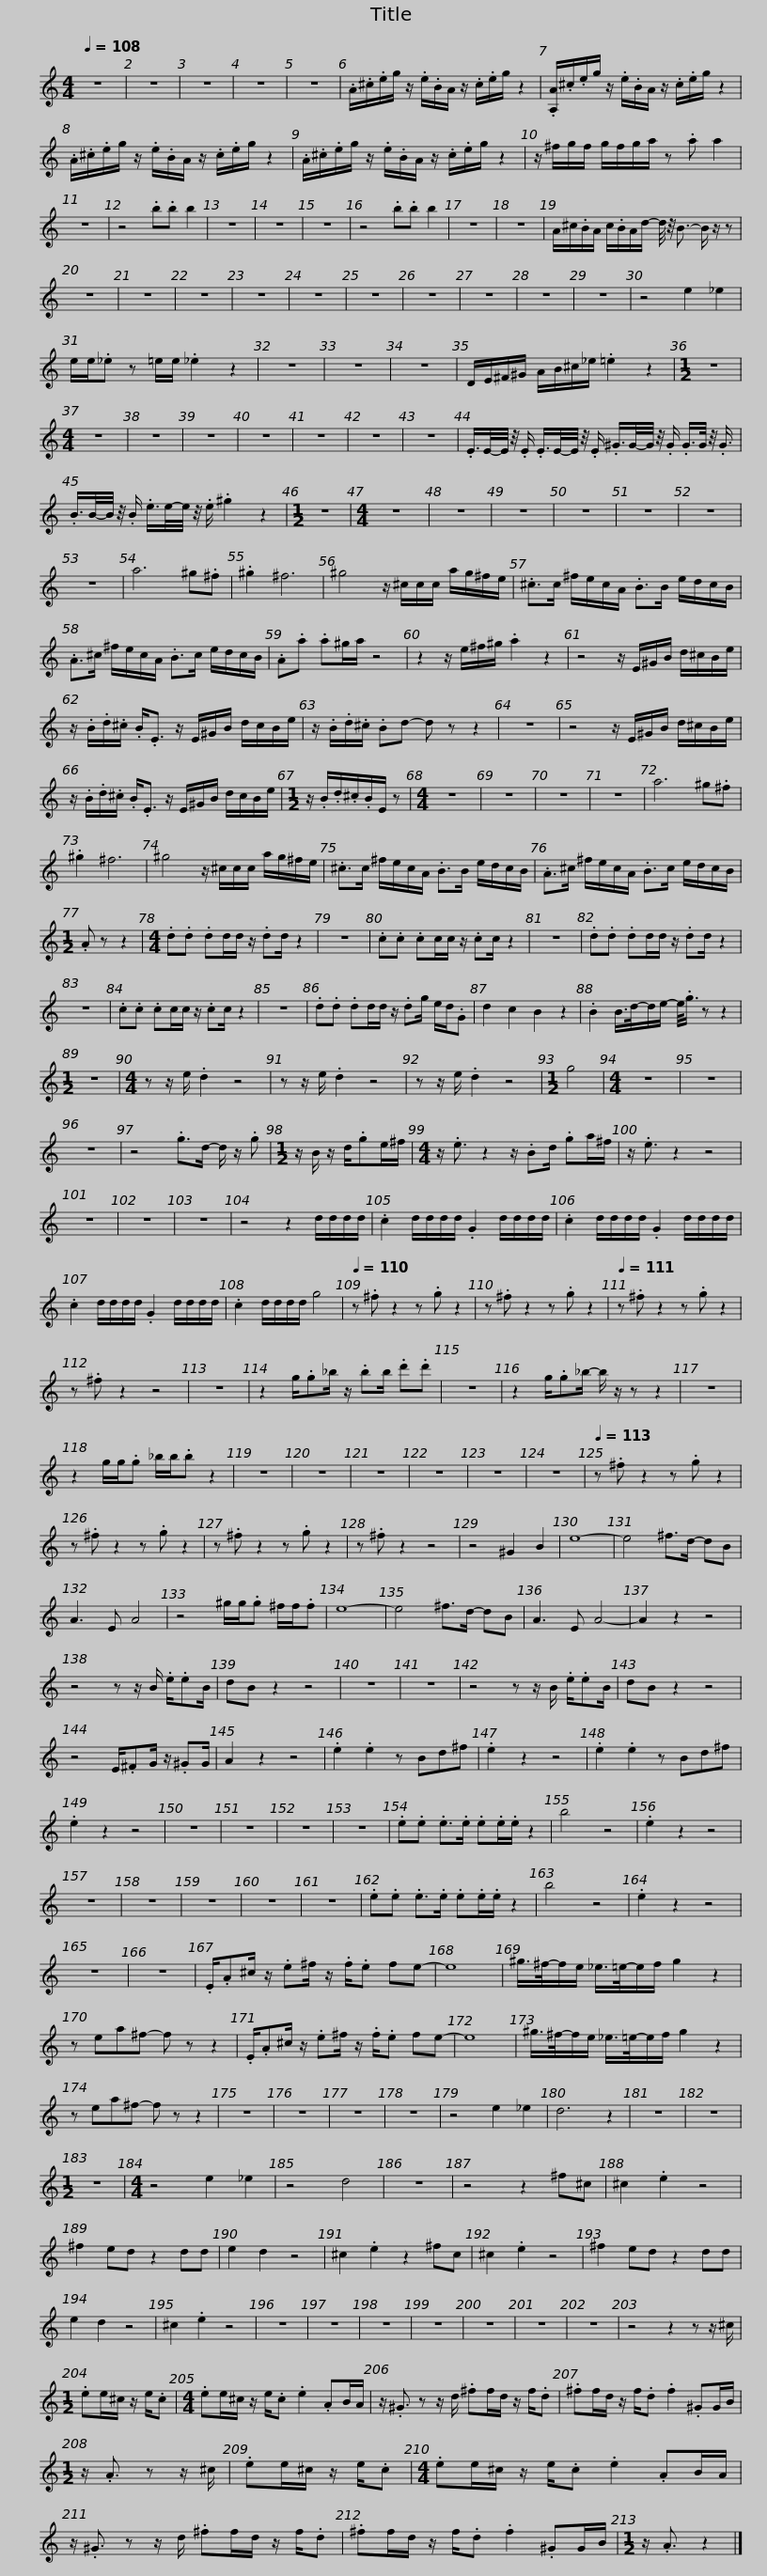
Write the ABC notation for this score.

X:1
L:1/8
Q:1/4=108
M:4/4
I:linebreak $
K:none
V:1 treble transpose=-2
V:1
[K:C] z8 | z8 | z8 | z8 | z8 | %5
 .A/.^c/.e/g/ z/ .e/.B/A/ z/ .c/.e/g/ z2 | .[A,A]/.^c/.e/g/ z/ .e/.B/A/ z/ .c/.e/g/ z2 |$ .A/.^c/.e/g/ z/ .e/.B/A/ z/ .c/.e/g/ z2 | .A/.^c/.e/g/ z/ .e/.B/A/ z/ .c/.e/g/ z2 | z/ ^f/g/f/ g/f/g/a/ z .a a2 | %10
 z8 | z4 .b.b b2 |$ z8 | z8 | z8 | %15
 z4 .b.b b2 | z8 | z8 | A/^c/.B/A/ c/.B/A/d/- d/4 z/4 B3/2- B/ z/ z | z8 | %20
 z8 | z8 | z8 | z8 | z8 |$ %25
 z8 | z8 | z8 | z8 | z4 e2 _e2 | %30
 e/e/._e z =e/e/ ._e2 z2 | z8 | z8 | z8 | D/E/^F/^G/ A/B/^c/_e/ .=e2 z2 |$ %35
[M:1/2] z4 |[M:4/4] z8 | z8 | z8 | z8 | %40
 z8 | z8 | z8 | .E/>E/-E/4 z/4 .E/ .E/>E/-E/4 z/4 .E/ .^G/>G/-G/4 z/4 .G/ .G/>G/ z/4 .G3/4 |$ .B/>B/-B/4 z/4 .B/ .e/>e/-e/4 z/4 .e/ .^g2 z2 | %45
[M:1/2] z4 |[M:4/4] z8 | z8 | z8 | z8 | %50
 z8 | z8 | z8 | a6 ^g.^f | .^g2 ^f6 |$ %55
 ^g4 z/ ^c/c/c/ a/g/^f/e/ | .^c>c ^f/e/c/A/ .B>B e/d/c/B/ | .A>^c ^f/e/c/A/ .B>c e/d/c/B/ | .A.a .a^g/a/ z4 |$ z2 z/ e/^f/^g/ .a2 z2 | %60
 z4 z/ E/^G/B/ d/^c/B/e/ | z/ .B/.d/.^c/ .B<.E z/ E/^G/B/ d/c/B/e/ | z/ .B/.d/.^c/ .Bd- d z z2 | z8 |$ z4 z/ E/^G/B/ d/^c/B/e/ | %65
 z/ .B/.d/.^c/ .B<.E z/ E/^G/B/ d/c/B/e/ |[M:1/2] z/ .B/.d/.^c/.B/E/ z |[M:4/4] z8 | z8 | z8 | %70
 z8 |$ a6 ^g.^f | .^g2 ^f6 | ^g4 z/ ^c/c/c/ a/g/^f/e/ | .^c>c ^f/e/c/A/ .B>B e/d/c/B/ |$ %75
 .A>^c ^f/e/c/A/ .B>c e/d/c/B/ |[M:1/2] .A z z2 |[M:4/4] .d.d .dd/d/ z/ .dd/ z2 | z8 | .c.c .cc/c/ z/ .cc/ z2 | %80
 z8 |$ .d.d .dd/d/ z/ .dd/ z2 | z8 | .c.c .cc/c/ z/ .cc/ z2 | z8 | %85
 .d.d .dd/d/ z/ .dg/ e/d/.G | d2 c2 B2 z2 |$ .B2 B/>d/-d/e/- e/<.g/ z z2 |[M:1/2] z4 |[M:4/4] z z/ e/ .d2 z4 | %90
 z z/ e/ .d2 z4 | z z/ e/ .d2 z4 |[M:1/2] g4 |[M:4/4] z8 | z8 | %95
 z8 | z4 .g>d- d/ z/ .g |$[M:1/2] z/ B/ z/ d/.ge/^f/ |[M:4/4] z/ .e3/2 z2 z/ .Bd/ .ga/^f/ | z/ .e3/2 z2 z4 | %100
 z8 | z8 | z8 | z4 z2 d/d/d/d/ |$ .c2 d/d/d/d/ .G2 d/d/d/d/ | %105
 .c2 d/d/d/d/ .G2 d/d/d/d/ | .c2 d/d/d/d/ .G2 d/d/d/d/ | .c2 d/d/d/d/ g4 |[Q:1/4=110] z .^f z2 z .g z2 |$ z .^f z2 z .g z2 | %110
[Q:1/4=111] z .^f z2 z .g z2 | z .^f z2 z4 | z8 | z2 g/.g_b/ z/ .bb/ .d'.d' | z8 | %115
 z2 g/.g_b/- b/ z/ z z2 | z8 |$ z2 g/g/.g _b/b/.b z2 | z8 | z8 | %120
 z8 | z8 | z8 | z8 |[Q:1/4=113] z .^f z2 z .g z2 | %125
 z .^f z2 z .g z2 | z .^f z2 z .g z2 |$ z .^f z2 z4 | z4 ^G2 B2 | e8- | %130
 e4 ^f>d- dB | A3 E A4 | z4 ^g/g/.g ^f/f/.f | e8- | e4 ^f>d- dB | %135
 A3 E A4- |$ A2 z2 z4 | z4 z z/ B/ .e/.eB/ | dB z2 z4 | z8 | %140
 z8 | z4 z z/ B/ .e/.eB/ | dB z2 z4 | z4 E/.^FG/ z/ .^GG/ | A2 z2 z4 |$ %145
 .e2 .e2 z Bd^f | .e2 z2 z4 | .e2 .e2 z Bd^f | .e2 z2 z4 | z8 | %150
 z8 | z8 | z8 | .e.e .e>.e .e.e/.e/ z2 | b4 z4 | %155
 .e2 z2 z4 |$ z8 | z8 | z8 | z8 | %160
 z8 | .e.e .e>.e .e.e/.e/ z2 | b4 z4 | .e2 z2 z4 | z8 | %165
 z8 | .E/.A^c/ z/ .e^f/ z/ .f/.e fe- | e8 |$ ^g/>^f/-f/e/ _e/>=e/-e/f/ g2 z2 | z ea^f- f z z2 | %170
 .E/.A^c/ z/ .e^f/ z/ .f/.e fe- | e8 |$ ^g/>^f/-f/e/ _e/>=e/-e/f/ g2 z2 | z ea^f- f z z2 | z8 | %175
 z8 | z8 | z8 | z4 e2 _e2 | d6 z2 | %180
 z8 | z8 |$[M:1/2] z4 |[M:4/4] z4 e2 _e2 | z4 d4 | %185
 z8 | z4 z2 ^f^c | ^c2 .e2 z4 | ^f2 ed z2 dd | e2 d2 z4 | %190
 ^c2 .e2 z2 ^fc | ^c2 .e2 z4 |$ ^f2 ed z2 dd | e2 d2 z4 | ^c2 .e2 z4 | %195
 z8 | z8 | z8 | z8 | z8 | %200
 z8 | z8 | z4 z2 z z/ ^c/ |[M:1/2] .ee/^c/ z/ e/.c |$[M:4/4] .ee/^c/ z/ e/.c .e2 .AB/A/ | %205
 z/ .^G3/2 z z/ d/ .^ff/d/ z/ f/.d | .^ff/d/ z/ f/.d .f2 .^GG/B/ |[M:1/2] z/ .A3/2 z z/ ^c/ |$ .ee/^c/ z/ e/.c |[M:4/4] .ee/^c/ z/ e/.c .e2 .AB/A/ | %210
 z/ .^G3/2 z z/ d/ .^ff/d/ z/ f/.d | .^ff/d/ z/ f/.d .f2 .^GG/B/ |[M:1/2] z/ .A3/2 z2 |] %213
